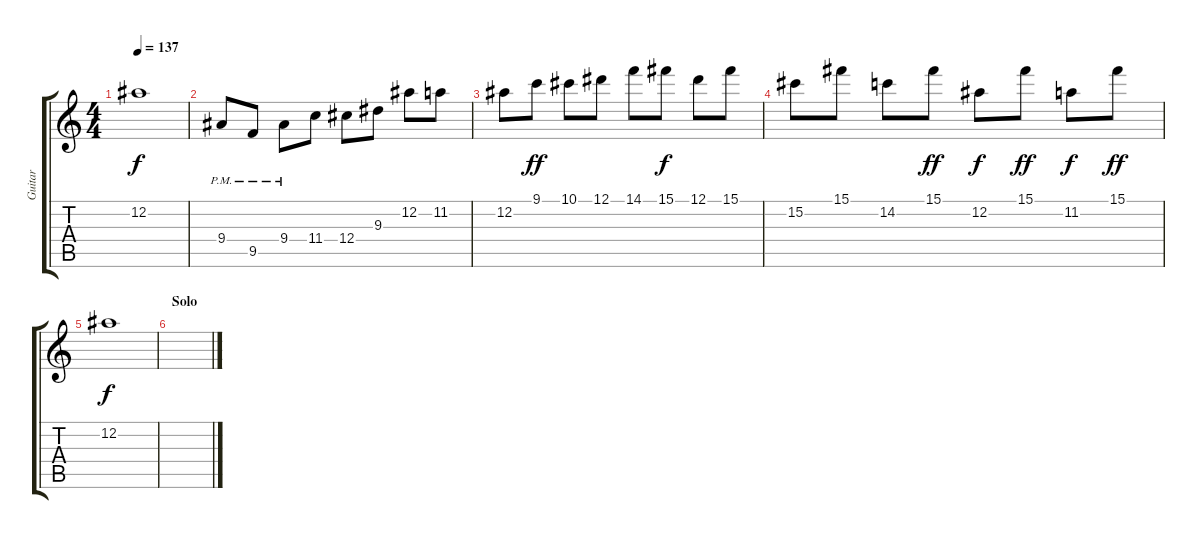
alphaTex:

\track ("Guitar " "Guitar ") {instrument distortionguitar}
\staff {score tabs}
\tuning (Eb4 Bb3 Gb3 Db3 Ab2 Eb2) {hide}
\ts (4 4)
\tempo 137
\clef g2
\ks c
12.2.1{dy f} |
9.4{pm}.8 9.5{pm}.8 9.4{pm}.8 11.4.8 12.4.8 9.3.8 12.2.8 11.2.8 |
12.2.8 9.1.8{dy ff} 10.1.8 12.1.8 14.1.8 15.1.8{dy f} 12.1.8 15.1.8 |
15.2.8 15.1.8 14.2.8 15.1.8{dy ff} 12.2.8{dy f} 15.1.8{dy ff} 11.2.8{dy f} 15.1.8{dy ff} |
12.2.1{dy f} |
\section ("" "Solo")
